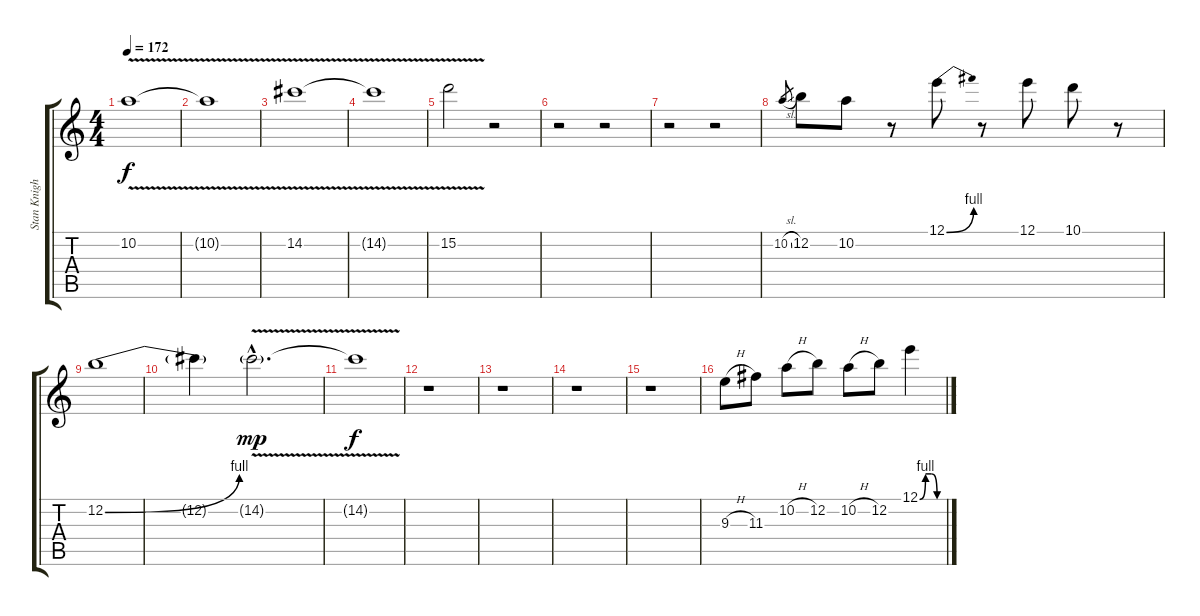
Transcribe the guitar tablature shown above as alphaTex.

\track ("Stan Knight" "Stan Knigh") {instrument overdrivenguitar}
\staff {score tabs}
\tuning (E4 B3 G3 D3 A2 E2) {hide}
\ts (4 4)
\tempo 172
\clef g2
\ks c
10.2{v}.1{dy f} |
10.2{t}.1 |
14.2{v}.1 |
14.2{t}.1 |
15.2{v}.2 r.2 |
r.2 r.2 |
r.2 r.2 |
10.2{sl}.8{gr} 12.2.8 10.2.8 r.8 12.1{be (bend 0 0 60 4)}.8 r.8 12.1.8 10.1.8 r.8 |
12.2{be (bend 0 0 60 4)}.1 |
12.2{t}.4 14.2{v g hac}.2{d dy mp} |
14.2{t}.1{dy f} |
r.1 |
r.1 |
r.1 |
r.1 |
9.3{h}.8 11.3.8 10.2{h}.8 12.2.8 10.2{h}.8 12.2.8 12.1{be (custom 0 0 15 4 30 4 45 0 60 0)}.4
